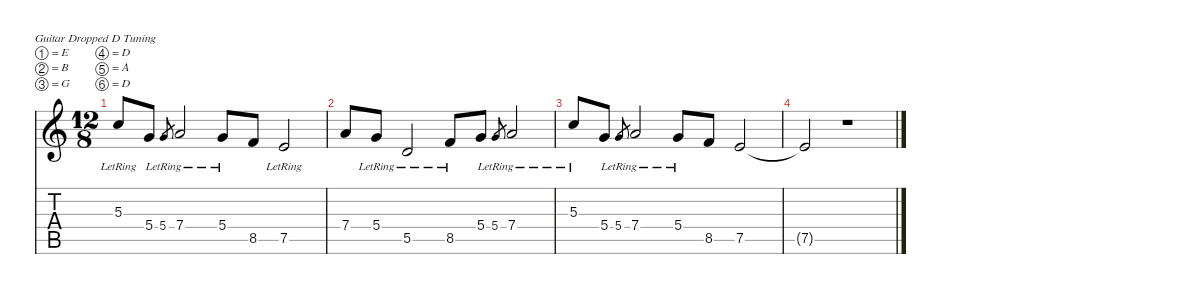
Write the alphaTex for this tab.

\defaultSystemsLayout 4
\hideDynamics
\bracketExtendMode nobrackets
\singleTrackTrackNamePolicy hidden
\multiTrackTrackNamePolicy hidden
\firstSystemTrackNameMode fullname
\firstSystemTrackNameOrientation horizontal
\otherSystemsTrackNameOrientation horizontal
\track ("Acoustic 1" "el.guit.") {instrument electricguitarclean}
\staff {score tabs}
\tuning (E4 B3 G3 D3 A2 D2)
\ts (12 8)
\tempo (106 hide)
\clef g2
\ks c
5.3{lr}.8{dy f beam Up} 5.4.8{beam Up} 5.4{lr}.8{gr dy mf beam Up} 7.4{lr}.2{dy f beam Up} 5.4{lr}.8{beam Up} 8.5.8{beam Up} 7.5{lr}.2{beam Up} |
7.4.8{beam Up} 5.4{lr}.8{beam Up} 5.5{lr}.2{beam Up} 8.5{lr}.8{beam Up} 5.4.8{beam Up} 5.4{lr}.8{gr dy mf beam Up} 7.4{lr}.2{dy f beam Up} |
5.3{lr}.8{beam Up} 5.4.8{beam Up} 5.4{lr}.8{gr dy mf beam Up} 7.4{lr}.2{dy f beam Up} 5.4{lr}.8{beam Up} 8.5.8{beam Up} 7.5.2{beam Up} |
7.5{t}.2{beam Up} r.1{beam Down}
